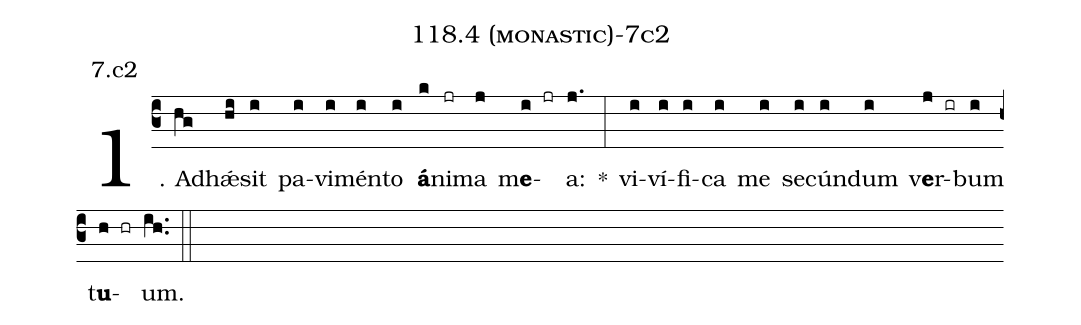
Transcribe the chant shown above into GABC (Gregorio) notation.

name: 118.4 (monastic)-7c2;
annotation: 7.c2;
%%
(c3)1. Ad(hg)hǽ(hi)sit(i) pa(i)vi(i)mén(i)to(i) <b>á</b>(k)ni(jr)ma(j) m<b>e</b>(i jr)a:(j.) *(:) vi(i)ví(i)fi(i)ca(i) me(i) se(i)cún(i)dum(i) v<b>e</b>r(j ir)bum(i) t<b>u</b>(h hr)um.(ih..) (::)
